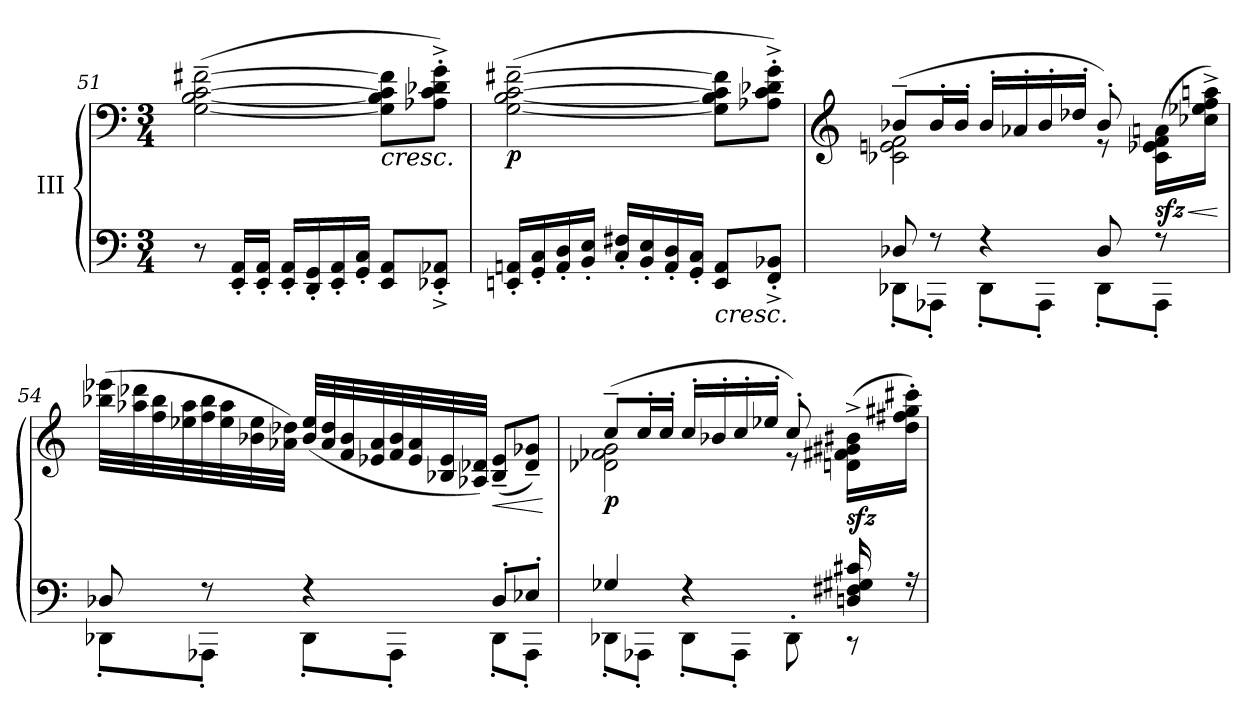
**kern	**kern	**dynam
*part1	*part1	*part1
*staff2	*staff1	*staff1/2
*I"III	*	*
*clefF4	*clefF4	*
*k[]	*k[]	*
*M3/4	*M3/4	*
=51	=51	=51
!	!	!LO:DY:b
!	!	!LO:DY:n=1:b
8r	(>[2G\~ [2B\~ [2c\~ [2f#X\~	p other-dynamics
16EE/' 16AA/'LL	.	.
!	!	!LO:DY:n=2:a=2
!	!	!LO:DY:n=3:a=2
16EE/' 16AA/'JJ	.	pp other-dynamics
16EE/' 16AA/'LL	.	.
16DD/' 16GG/'	.	.
16EE/' 16AA/'	.	.
16GG/<<' 16C/<<'JJ	.	.
!	!	!LO:HP:b
8EE/ 8AA/L	8G\] 8B\] 8c\] 8f#\]L	<
8EE-X/'^ 8AA-X/'^J	8A-X\'^ 8c\'^ 8d-X\'^ 8g\'^J)	.
=52	=52	=52
!	!	!LO:DY:b
16EEn/<<' 16AAn/<<'LL	(>[2G\~ [2B\~ [2c\~ [2f#X\~	p
16GG/<<' 16C/<<'	.	.
16AA/<<' 16D/<<'	.	.
16BB/<<' 16E/<<'JJ	.	.
16C/<<' 16F#X/<<'LL	.	[
16BB/<<' 16E/<<'	.	.
16AA/' 16D/'	.	.
16GG/<<' 16C/<<'JJ	.	.
!	!	!LO:HP:b=2
8EE/ 8AA/L	8G\] 8B\] 8c\] 8f#\]L	<
8FF/'^ 8BB-X/'^J	8A-X\'^ 8c\'^ 8d-X\'^ 8g\'^J)	.
!!LO:LB:g=z
=53	=53	=53
*	*clefG2	*
*^	*^	*
!	!	!	!	!LO:DY:b=2
!	!	!	!	!LO:DY:n=1:b=2
8D-X/	8DD-X<'\L	(>8b-X~/L	2c-X\ 2en\ 2f\	pp other-dynamics
8r	8AAA-X'\J	16b-'>/L	.	.
.	.	16b-'>/JJ	.	.
!	!	!	!	!LO:DY:n=2:b
!	!	!	!	!LO:DY:n=3:b
4r	8DD-'\L	16b-'>/LL	.	p other-dynamics
.	.	16a-X'>/	.	.
.	8AAA-'\J	16b-'>/	.	.
.	.	16dd-X'>/JJ	.	.
8D-/	8DD-'\L	8b-'>/)	8r	.
!	!	!	!	!LO:HP:b
!	!	!	!	!LO:DY:n=4:b
8r	8AAA-i'\J	(>16c-\ 16e-X\ 16f\ 16an\LL	8ryy	< sfz
.	.	16cc-X\^ 16ee-X\^ 16ff\^ 16aan\^JJ)	.	.
*v	*v	*	*	*
*	*v	*v	*
.	.	[
=54	=54	=54
*^	*	*
!	!	!	!LO:DY:b
!	!	!	!LO:DY:n=1:b
8D-X/	8DD-X'\L	(>32bb-X\ 32eee-X\LLL	p other-dynamics
.	.	32aa-X\ 32ddd-X\	.
.	.	32ff\ 32bb-\	.
.	.	32ee-X\ 32aa-\	.
8r	8AAA-X'\J	32ff\ 32bb-\	.
.	.	32ee-\ 32aa-\	.
.	.	32b-X\ 32ee-\	.
.	.	32a-X\ 32dd-X\JJJ)	.
4r	8DD-'\L	(<32b-/ 32ee-/LLL	.
.	.	32a-/ 32dd-/	.
.	.	32f/ 32b-/	.
.	.	32e-X/ 32a-/	.
.	8AAA-'\J	32f/ 32b-/	.
.	.	32e-/ 32a-/	.
.	.	32B-X/ 32e-/	.
.	.	32A-X/ 32d-X/JJJ)	.
!	!	!	!LO:HP:b
8D-'/L	8DD-'\L	(<8B-/~ 8e-/~L	<
8E-i'/J	8AAA-'\J	8d-/~ 8g-X/~J)	.
*v	*v	*	*
.	.	[
!!LO:LB:g=z
=55	=55	=55
*^	*^	*
!	!	!	!	!LO:DY:b
4G-X:/	8DD-X'\L	(>8cc~/L	2d-X\ 2f-X\ 2g\	p
.	8AAA-X'\J	16cc'>/L	.	.
.	.	16cc'>/JJ	.	.
4r	8DD-'\L	16cc'>/LL	.	.
.	.	16b-X'>/	.	.
.	8AAA-'\J	16cc'>/	.	.
.	.	16ee-X'>/JJ	.	.
8DD-'<\	8ryy	8cc'>/)	8r	.
!	!	!	!	!LO:DY:b
16Dn/ 16F#X/ 16G#X/ 16c#X/	8r	(>16dn\^ 16f#X\^ 16g#X\^ 16b#X\^LL	8ryy	sfz
16r	.	16dd\' 16ff#X\' 16gg#X\' 16ccc#X\'JJ)	.	.
*v	*v	*	*	*
*	*v	*v	*
.	.	[
=	=	=
*-	*-	*-
